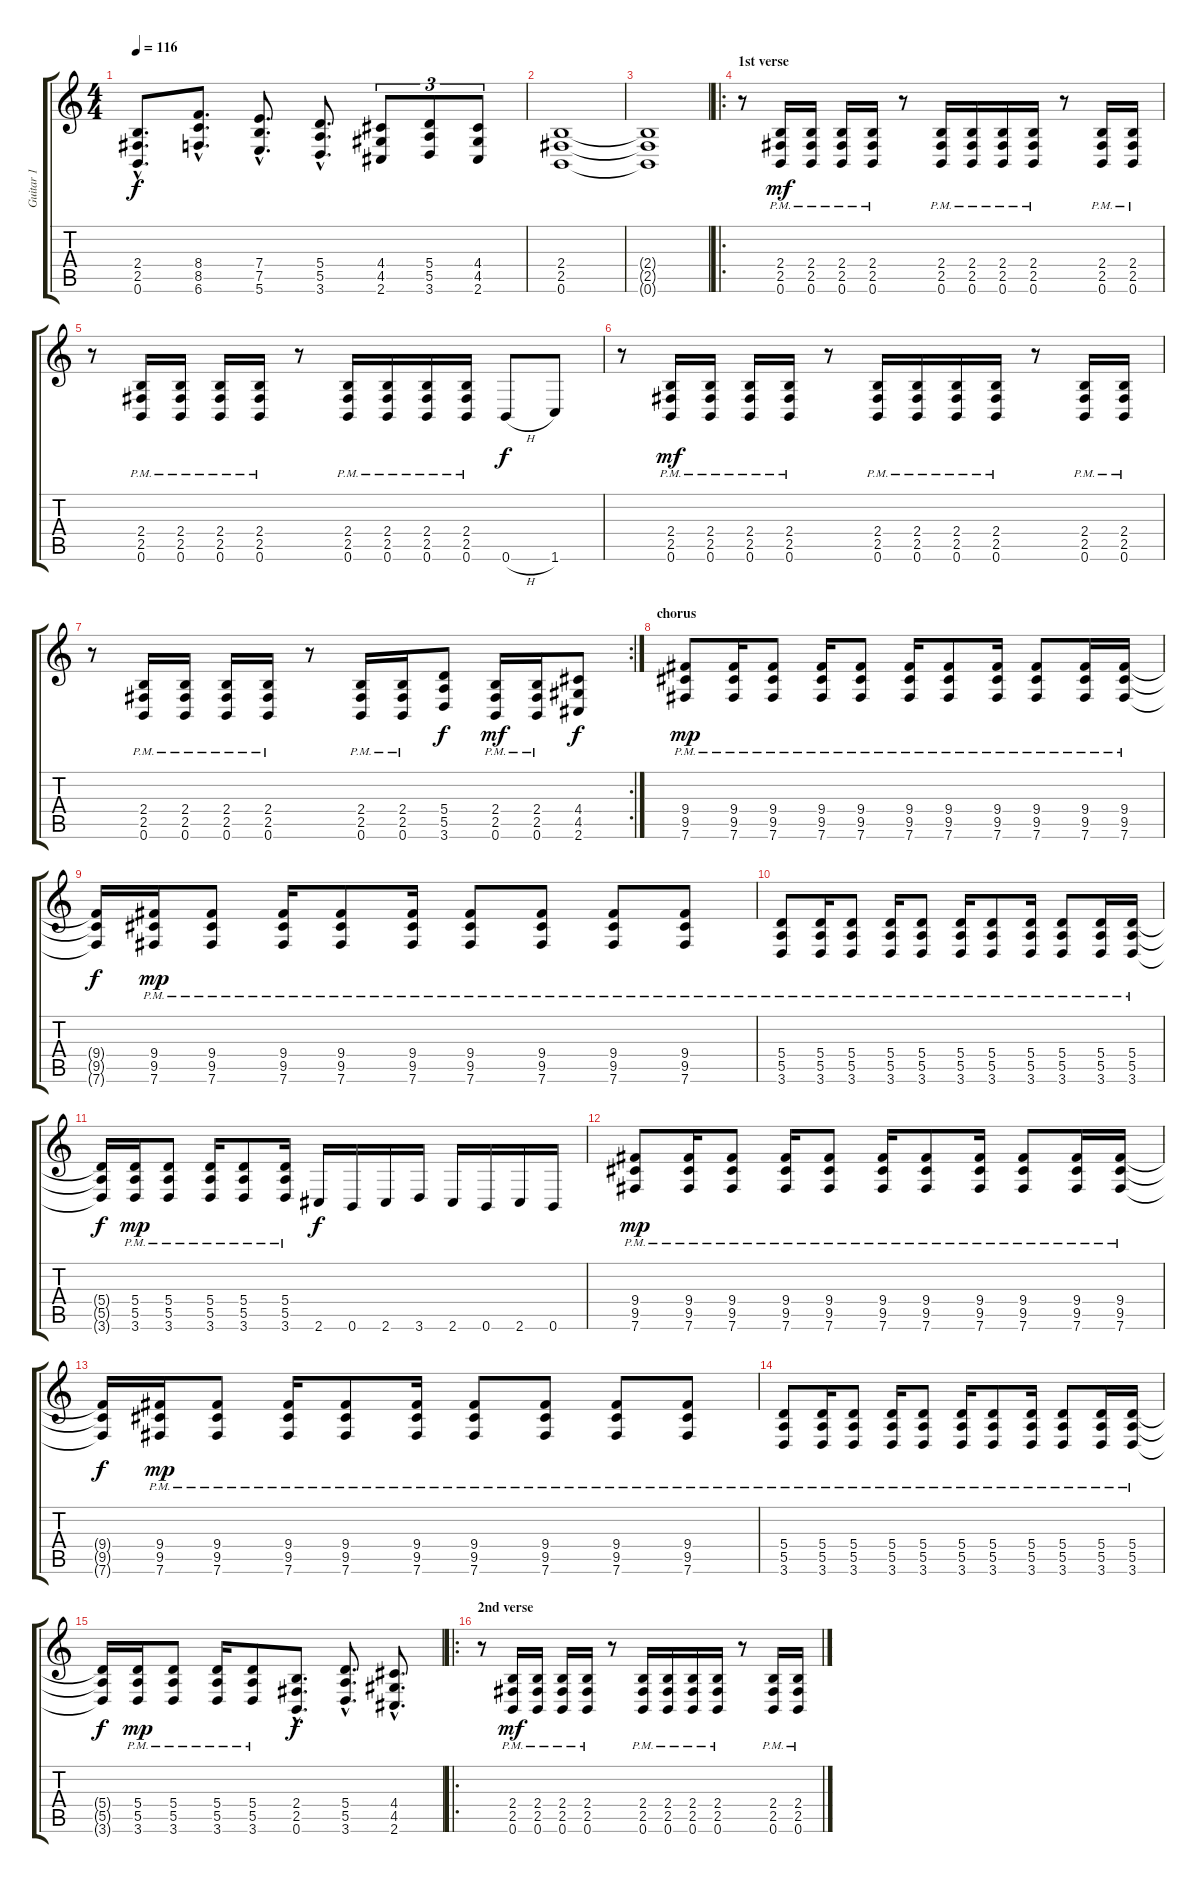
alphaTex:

\track ("Guitar 1" "Guitar 1") {instrument distortionguitar}
\staff {score tabs}
\tuning (B3 Gb3 D3 A2 E2 B1) {hide}
\ts (4 4)
\tempo 116
\clef g2
\ks c
(2.4{hac} 2.5{hac} 0.6{hac}).8{d dy f} (8.4{hac} 8.5{hac} 6.6{hac}).8{d} (7.4{hac} 7.5{hac} 5.6{hac}).8{d} (5.4{hac} 5.5{hac} 3.6{hac}).8{d} (4.4 4.5 2.6).8{tu (3 2)} (5.4 5.5 3.6).8{tu (3 2)} (4.4 4.5 2.6).8{tu (3 2)} |
(2.4 2.5 0.6).1 |
(2.4{t} 2.5{t} 0.6{t}).1 |
\ro
\section ("" "1st verse")
r.8 (2.4{pm} 2.5{pm} 0.6{pm}).16{dy mf} (2.4{pm} 2.5{pm} 0.6{pm}).16 (2.4{pm} 2.5{pm} 0.6{pm}).16 (2.4{pm} 2.5{pm} 0.6{pm}).16 r.8 (2.4{pm} 2.5{pm} 0.6{pm}).16 (2.4{pm} 2.5{pm} 0.6{pm}).16 (2.4{pm} 2.5{pm} 0.6{pm}).16 (2.4{pm} 2.5{pm} 0.6{pm}).16 r.8 (2.4{pm} 2.5{pm} 0.6{pm}).16 (2.4{pm} 2.5{pm} 0.6{pm}).16 |
r.8 (2.4{pm} 2.5{pm} 0.6{pm}).16 (2.4{pm} 2.5{pm} 0.6{pm}).16 (2.4{pm} 2.5{pm} 0.6{pm}).16 (2.4{pm} 2.5{pm} 0.6{pm}).16 r.8 (2.4{pm} 2.5{pm} 0.6{pm}).16 (2.4{pm} 2.5{pm} 0.6{pm}).16 (2.4{pm} 2.5{pm} 0.6{pm}).16 (2.4{pm} 2.5{pm} 0.6{pm}).16 0.6{h}.8{dy f} 1.6.8 |
r.8 (2.4{pm} 2.5{pm} 0.6{pm}).16{dy mf} (2.4{pm} 2.5{pm} 0.6{pm}).16 (2.4{pm} 2.5{pm} 0.6{pm}).16 (2.4{pm} 2.5{pm} 0.6{pm}).16 r.8 (2.4{pm} 2.5{pm} 0.6{pm}).16 (2.4{pm} 2.5{pm} 0.6{pm}).16 (2.4{pm} 2.5{pm} 0.6{pm}).16 (2.4{pm} 2.5{pm} 0.6{pm}).16 r.8 (2.4{pm} 2.5{pm} 0.6{pm}).16 (2.4{pm} 2.5{pm} 0.6{pm}).16 |
\rc 2
r.8 (2.4{pm} 2.5{pm} 0.6{pm}).16 (2.4{pm} 2.5{pm} 0.6{pm}).16 (2.4{pm} 2.5{pm} 0.6{pm}).16 (2.4{pm} 2.5{pm} 0.6{pm}).16 r.8 (2.4{pm} 2.5{pm} 0.6{pm}).16 (2.4{pm} 2.5{pm} 0.6{pm}).16 (5.4 5.5 3.6).8{dy f} (2.4{pm} 2.5{pm} 0.6{pm}).16{dy mf} (2.4{pm} 2.5{pm} 0.6{pm}).16 (4.4 4.5 2.6).8{dy f} |
\section ("" "chorus")
(9.4{pm} 9.5{pm} 7.6{pm}).8{dy mp} (9.4{pm} 9.5{pm} 7.6{pm}).16 (9.4{pm} 9.5{pm} 7.6{pm}).8 (9.4{pm} 9.5{pm} 7.6{pm}).16 (9.4{pm} 9.5{pm} 7.6{pm}).8 (9.4{pm} 9.5{pm} 7.6{pm}).16 (9.4{pm} 9.5{pm} 7.6{pm}).8 (9.4{pm} 9.5{pm} 7.6{pm}).16 (9.4{pm} 9.5{pm} 7.6{pm}).8 (9.4{pm} 9.5{pm} 7.6{pm}).16 (9.4{pm} 9.5{pm} 7.6{pm}).16 |
(9.4{t} 9.5{t} 7.6{t}).16{dy f} (9.4{pm} 9.5{pm} 7.6{pm}).16{dy mp} (9.4{pm} 9.5{pm} 7.6{pm}).8 (9.4{pm} 9.5{pm} 7.6{pm}).16 (9.4{pm} 9.5{pm} 7.6{pm}).8 (9.4{pm} 9.5{pm} 7.6{pm}).16 (9.4{pm} 9.5{pm} 7.6{pm}).8 (9.4{pm} 9.5{pm} 7.6{pm}).8 (9.4{pm} 9.5{pm} 7.6{pm}).8 (9.4{pm} 9.5{pm} 7.6{pm}).8 |
(5.4{pm} 5.5{pm} 3.6{pm}).8 (5.4{pm} 5.5{pm} 3.6{pm}).16 (5.4{pm} 5.5{pm} 3.6{pm}).8 (5.4{pm} 5.5{pm} 3.6{pm}).16 (5.4{pm} 5.5{pm} 3.6{pm}).8 (5.4{pm} 5.5{pm} 3.6{pm}).16 (5.4{pm} 5.5{pm} 3.6{pm}).8 (5.4{pm} 5.5{pm} 3.6{pm}).16 (5.4{pm} 5.5{pm} 3.6{pm}).8 (5.4{pm} 5.5{pm} 3.6{pm}).16 (5.4{pm} 5.5{pm} 3.6{pm}).16 |
(5.4{t} 5.5{t} 3.6{t}).16{dy f} (5.4{pm} 5.5{pm} 3.6{pm}).16{dy mp} (5.4{pm} 5.5{pm} 3.6{pm}).8 (5.4{pm} 5.5{pm} 3.6{pm}).16 (5.4{pm} 5.5{pm} 3.6{pm}).8 (5.4{pm} 5.5{pm} 3.6{pm}).16 2.6.16{dy f} 0.6.16 2.6.16 3.6.16 2.6.16 0.6.16 2.6.16 0.6.16 |
(9.4{pm} 9.5{pm} 7.6{pm}).8{dy mp} (9.4{pm} 9.5{pm} 7.6{pm}).16 (9.4{pm} 9.5{pm} 7.6{pm}).8 (9.4{pm} 9.5{pm} 7.6{pm}).16 (9.4{pm} 9.5{pm} 7.6{pm}).8 (9.4{pm} 9.5{pm} 7.6{pm}).16 (9.4{pm} 9.5{pm} 7.6{pm}).8 (9.4{pm} 9.5{pm} 7.6{pm}).16 (9.4{pm} 9.5{pm} 7.6{pm}).8 (9.4{pm} 9.5{pm} 7.6{pm}).16 (9.4{pm} 9.5{pm} 7.6{pm}).16 |
(9.4{t} 9.5{t} 7.6{t}).16{dy f} (9.4{pm} 9.5{pm} 7.6{pm}).16{dy mp} (9.4{pm} 9.5{pm} 7.6{pm}).8 (9.4{pm} 9.5{pm} 7.6{pm}).16 (9.4{pm} 9.5{pm} 7.6{pm}).8 (9.4{pm} 9.5{pm} 7.6{pm}).16 (9.4{pm} 9.5{pm} 7.6{pm}).8 (9.4{pm} 9.5{pm} 7.6{pm}).8 (9.4{pm} 9.5{pm} 7.6{pm}).8 (9.4{pm} 9.5{pm} 7.6{pm}).8 |
(5.4{pm} 5.5{pm} 3.6{pm}).8 (5.4{pm} 5.5{pm} 3.6{pm}).16 (5.4{pm} 5.5{pm} 3.6{pm}).8 (5.4{pm} 5.5{pm} 3.6{pm}).16 (5.4{pm} 5.5{pm} 3.6{pm}).8 (5.4{pm} 5.5{pm} 3.6{pm}).16 (5.4{pm} 5.5{pm} 3.6{pm}).8 (5.4{pm} 5.5{pm} 3.6{pm}).16 (5.4{pm} 5.5{pm} 3.6{pm}).8 (5.4{pm} 5.5{pm} 3.6{pm}).16 (5.4{pm} 5.5{pm} 3.6{pm}).16 |
(5.4{t} 5.5{t} 3.6{t}).16{dy f} (5.4{pm} 5.5{pm} 3.6{pm}).16{dy mp} (5.4{pm} 5.5{pm} 3.6{pm}).8 (5.4{pm} 5.5{pm} 3.6{pm}).16 (5.4{pm} 5.5{pm} 3.6{pm}).8 (2.4{hac} 2.5{hac} 0.6{hac}).8{d dy f} (5.4{hac} 5.5{hac} 3.6{hac}).8{d} (4.4{hac} 4.5{hac} 2.6{hac}).8{d} |
\ro
\section ("" "2nd verse")
r.8 (2.4{pm} 2.5{pm} 0.6{pm}).16{dy mf} (2.4{pm} 2.5{pm} 0.6{pm}).16 (2.4{pm} 2.5{pm} 0.6{pm}).16 (2.4{pm} 2.5{pm} 0.6{pm}).16 r.8 (2.4{pm} 2.5{pm} 0.6{pm}).16 (2.4{pm} 2.5{pm} 0.6{pm}).16 (2.4{pm} 2.5{pm} 0.6{pm}).16 (2.4{pm} 2.5{pm} 0.6{pm}).16 r.8 (2.4{pm} 2.5{pm} 0.6{pm}).16 (2.4{pm} 2.5{pm} 0.6{pm}).16
